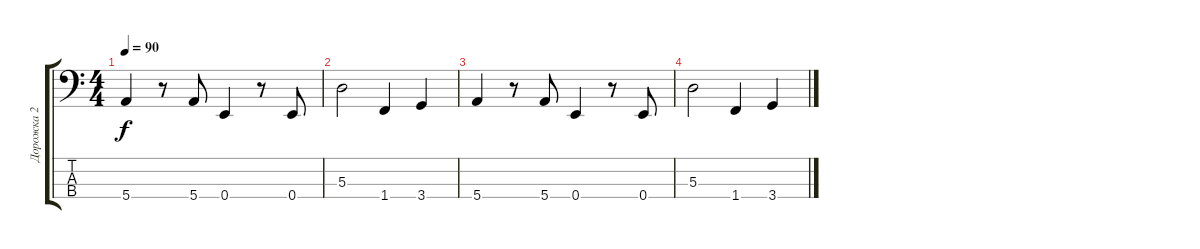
\track ("Дорожка 2" "Дорожка 2") {instrument electricbassfinger}
\staff {score tabs}
\tuning (G2 D2 A1 E1) {hide}
\ts (4 4)
\tempo 90
\clef f4
\ks c
5.4.4{dy f} r.8 5.4.8 0.4.4 r.8 0.4.8 |
5.3.2 1.4.4 3.4.4 |
5.4.4 r.8 5.4.8 0.4.4 r.8 0.4.8 |
5.3.2 1.4.4 3.4.4
